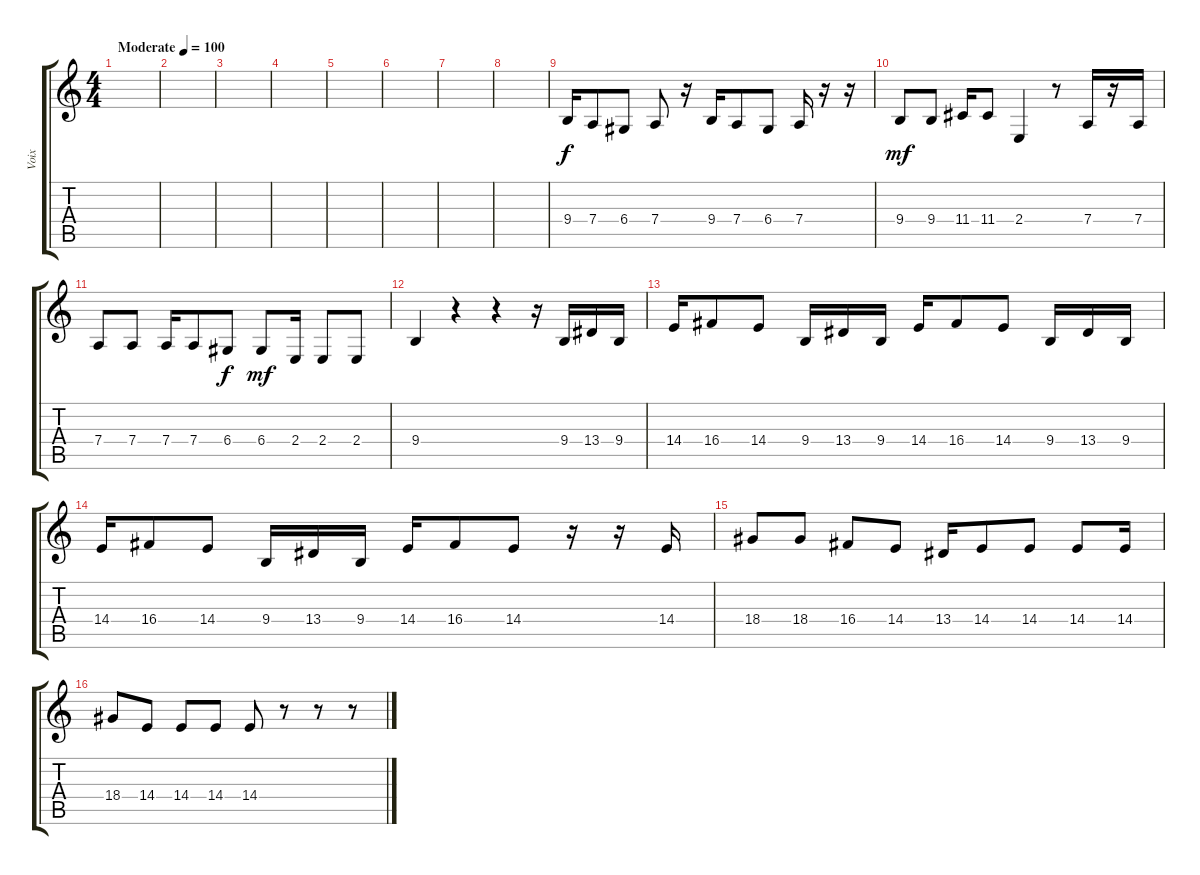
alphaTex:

\track ("Voix" "Voix") {instrument lead2sawtooth}
\staff {score tabs}
\tuning (E4 B3 G3 D3 A2 E2) {hide}
\ts (4 4)
\tempo (100 "Moderate")
\clef g2
\ks c
|
|
|
|
|
|
|
|
9.4.16 7.4.8 6.4.8 7.4.8 r.16 9.4.16 7.4.8 6.4.8 7.4.16{dy f} r.16 r.16 |
9.4.8{dy mf} 9.4.8 11.4.16 11.4.8 2.4.4 r.8 7.4.16 r.16 7.4.16 |
7.4.8 7.4.8 7.4.16 7.4.8 6.4.8{dy f} 6.4.8{dy mf} 2.4.16 2.4.8 2.4.8 |
9.4.4 r.4 r.4 r.16 9.4.16 13.4.16 9.4.16 |
14.4.16 16.4.8 14.4.8 9.4.16 13.4.16 9.4.16 14.4.16 16.4.8 14.4.8 9.4.16 13.4.16 9.4.16 |
14.4.16 16.4.8 14.4.8 9.4.16 13.4.16 9.4.16 14.4.16 16.4.8 14.4.8 r.16 r.16 14.4.16 |
18.4.8 18.4.8 16.4.8 14.4.8 13.4.16 14.4.8 14.4.8 14.4.8 14.4.16 |
18.4.8 14.4.8 14.4.8 14.4.8 14.4.8 r.8 r.8 r.8
